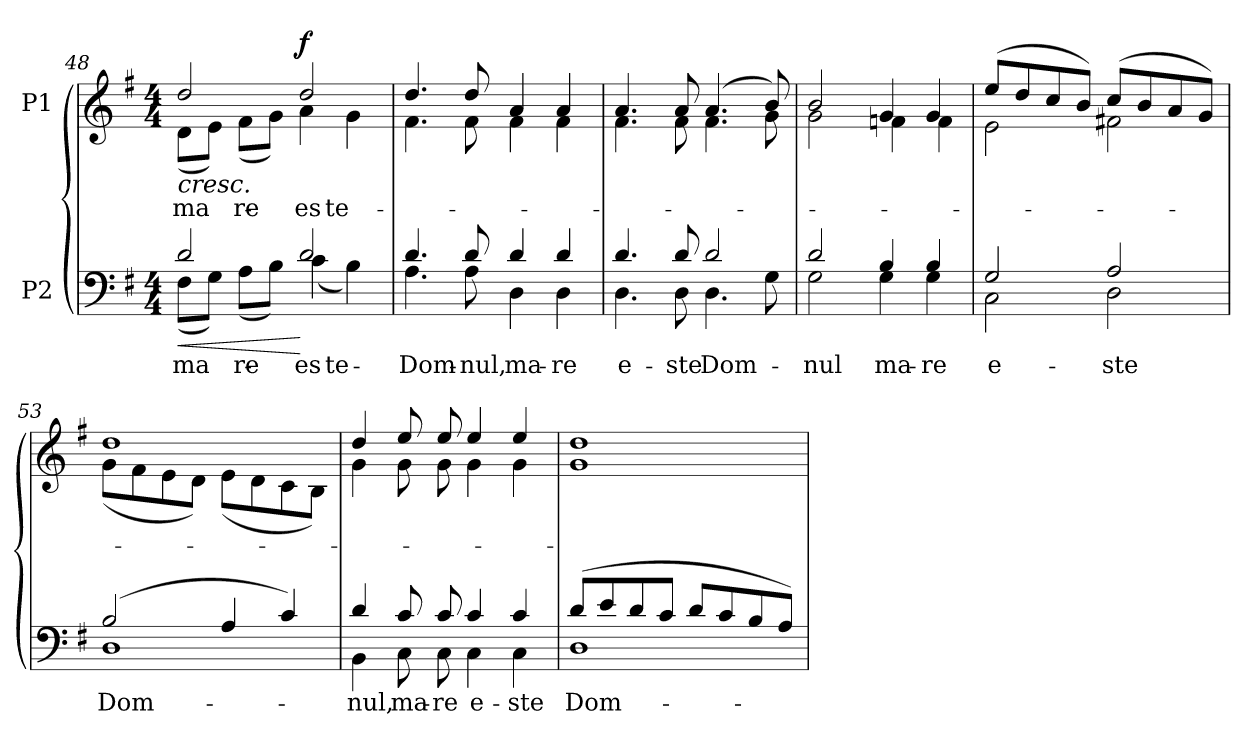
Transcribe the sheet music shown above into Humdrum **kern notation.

**kern	**text	**dynam	**kern	**text	**dynam
*part2	*part2	*part2	*part1	*part1	*part1
*staff2	*staff2	*staff2	*staff1	*staff1	*staff1
*I"P2	*	*	*I"P1	*	*
*clefF4	*	*	*clefG2	*	*
*k[f#]	*	*	*k[f#]	*	*
*G:	*	*	*G:	*	*
*M4/4	*	*	*M4/4	*	*
=48	=48	=48	=48	=48	=48
!	!LO:LY:a:color=#000000	!	!	!	!
*^	*	*	*	*	*
!	!	!LO:LY:b:color=#000000	!LO:HP:b	!	!	!
!	!	!	!	!	!LO:LY:a:color=#000000	!
*	*	*	*	*^	*	*
!	!	!	!	!	!	!LO:LY:b:color=#000000	!LO:HP:b
2di/	(8F#i\L	ma-	<	2ddi/	(8di\L	ma-	<
.	8Gi\J)	.	.	.	8ei\J)	.	.
!	!	!LO:LY:b:color=#000000	!	!	!	!	!
!	!	!	!	!	!	!LO:LY:b:color=#000000	!
.	(8Ai\L	-re	.	.	(8f#i\L	-re	.
.	8Bi\J)	.	.	.	8gi\J)	.	.
!	!	!LO:LY:a:color=#000000	!	!	!	!	!
!	!	!LO:LY:b:color=#000000	!	!	!	!	!
!	!	!	!	!	!	!LO:LY:a:color=#000000	!
!	!	!	!	!	!	!LO:LY:b:color=#000000	!
2di/	(4ci\	es-	[	2ddi/	4ai\	es-	f
!	!	!LO:LY:b:color=#000000	!	!	!	!	!
!	!	!	!	!	!	!LO:LY:b:color=#000000	!
.	4Bi\)	-te	.	.	4gi\	-te	[
=49	=49	=49	=49	=49	=49	=49	=49
!	!	!LO:LY:a:color=#000000	!	!	!	!	!
4.di/	4.Ai\	Dom-	.	4.ddi/	4.f#i\	.	.
!	!	!LO:LY:a:color=#000000	!	!	!	!	!
8di/	8Ai\	-nul,	.	8ddi/	8f#i\	.	.
!	!	!LO:LY:a:color=#000000	!	!	!	!	!
4di/	4Di\	ma-	.	4ai/	4f#i\	.	.
!	!	!LO:LY:a:color=#000000	!	!	!	!	!
4di/	4Di\	-re	.	4ai/	4f#i\	.	.
=50	=50	=50	=50	=50	=50	=50	=50
!	!	!LO:LY:a:color=#000000	!	!	!	!	!
4.di/	4.Di\	e-	.	4.ai/	4.f#i\	.	.
!	!	!LO:LY:a:color=#000000	!	!	!	!	!
8di/	8Di\	-ste	.	8ai/	8f#i\	.	.
!	!	!LO:LY:a:color=#000000	!	!	!	!	!
2di/	4.Di\	Dom-	.	(4.ai/	4.f#i\	.	.
.	8Gi\	.	.	8bi/)	8gi\	.	.
!!LO:LB:g=z	!!
=51	=51	=51	=51	=51	=51	=51	=51
!	!	!LO:LY:a:color=#000000	!	!	!	!	!
2di/	2Gi\	-nul	.	2bi/	2gi\	.	.
!	!	!LO:LY:a:color=#000000	!	!	!	!	!
4Bi/	4Gi\	ma-	.	4gi/	4fni\	.	.
!	!	!LO:LY:a:color=#000000	!	!	!	!	!
4Bi/	4Gi\	-re	.	4gi/	4fi\	.	.
=52	=52	=52	=52	=52	=52	=52	=52
!	!	!LO:LY:a:color=#000000	!	!	!	!	!
2Gi/	2Ci\	e-	.	(8eei/L	2ei\	.	.
.	.	.	.	8ddi/	.	.	.
.	.	.	.	8cci/	.	.	.
.	.	.	.	8bi/J)	.	.	.
!	!	!LO:LY:a:color=#000000	!	!	!	!	!
2Ai/	2Di\	-ste	.	(8cci/L	2f#Xi\	.	.
.	.	.	.	8bi/	.	.	.
.	.	.	.	8ai/	.	.	.
.	.	.	.	8gi/J)	.	.	.
=53	=53	=53	=53	=53	=53	=53	=53
!	!	!LO:LY:a:color=#000000	!	!	!	!	!
(2Bi/	1Di	Dom-	.	1ddi	(8gi\L	.	.
.	.	.	.	.	8f#i\	.	.
.	.	.	.	.	8ei\	.	.
.	.	.	.	.	8di\J)	.	.
4Ai/	.	.	.	.	(8ei\L	.	.
.	.	.	.	.	8di\	.	.
4ci/)	.	.	.	.	8ci\	.	.
.	.	.	.	.	8Bi\J)	.	.
=54	=54	=54	=54	=54	=54	=54	=54
!	!	!LO:LY:a:color=#000000	!	!	!	!	!
4di/	4BBi\	-nul,	.	4ddi/	4gi\	.	.
!	!	!LO:LY:a:color=#000000	!	!	!	!	!
8ci/	8Ci\	ma-	.	8eei/	8gi\	.	.
!	!	!LO:LY:a:color=#000000	!	!	!	!	!
8ci/	8Ci\	-re	.	8eei/	8gi\	.	.
!	!	!LO:LY:a:color=#000000	!	!	!	!	!
4ci/	4Ci\	e-	.	4eei/	4gi\	.	.
!	!	!LO:LY:a:color=#000000	!	!	!	!	!
4ci/	4Ci\	-ste	.	4eei/	4gi\	.	.
=55	=55	=55	=55	=55	=55	=55	=55
!	!	!LO:LY:a:color=#000000	!	!	!	!	!
(8di/L	1Di	Dom-	.	1ddi	1gi	.	.
8ei/	.	.	.	.	.	.	.
8di/	.	.	.	.	.	.	.
8ci/J	.	.	.	.	.	.	.
8di/L	.	.	.	.	.	.	.
8ci/	.	.	.	.	.	.	.
8Bi/	.	.	.	.	.	.	.
8Ai/J)	.	.	.	.	.	.	.
*v	*v	*	*	*	*	*	*
*	*	*	*v	*v	*	*
=	=	=	=	=	=
*-	*-	*-	*-	*-	*-
